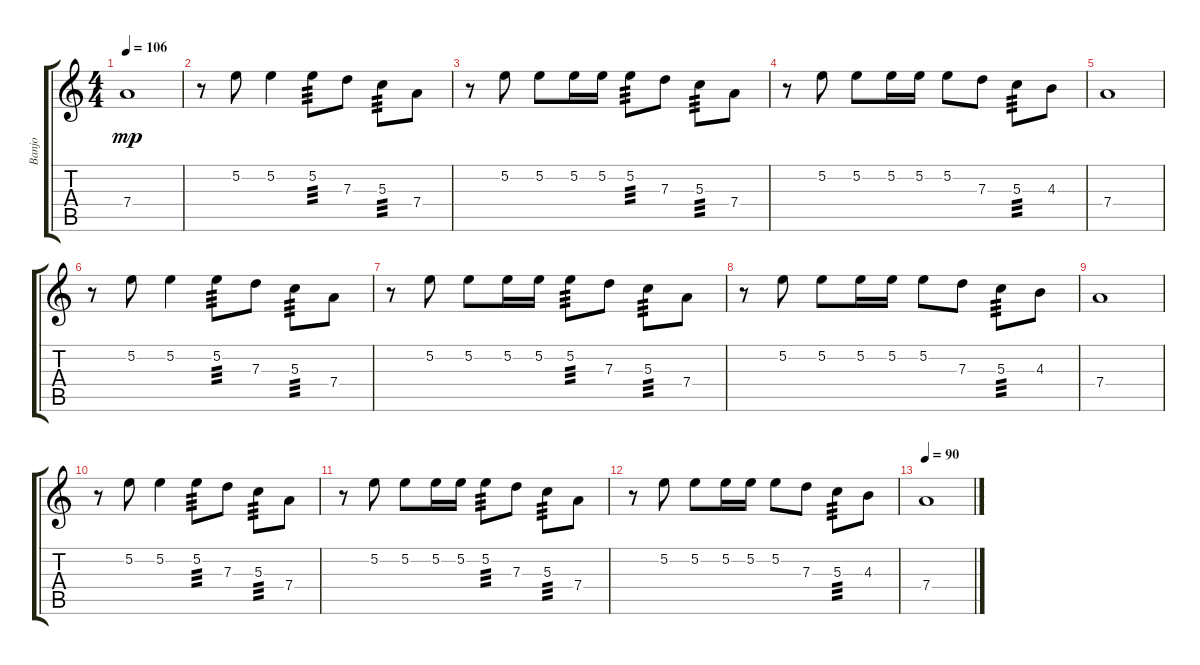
\track ("Banjo" "Banjo") {instrument banjo}
\staff {score tabs}
\tuning (E4 B3 G3 D3 A2 E2) {hide}
\displaytranspose 12
\ts (4 4)
\tempo 106
\clef g2
\ks c
7.4.1{dy mp} |
r.8 5.2.8 5.2.4 5.2.8{tp 3} 7.3.8 5.3.8{tp 3} 7.4.8 |
r.8 5.2.8 5.2.8 5.2.16 5.2.16 5.2.8{tp 3} 7.3.8 5.3.8{tp 3} 7.4.8 |
r.8 5.2.8 5.2.8 5.2.16 5.2.16 5.2.8 7.3.8 5.3.8{tp 3} 4.3.8 |
7.4.1 |
r.8 5.2.8 5.2.4 5.2.8{tp 3} 7.3.8 5.3.8{tp 3} 7.4.8 |
r.8 5.2.8 5.2.8 5.2.16 5.2.16 5.2.8{tp 3} 7.3.8 5.3.8{tp 3} 7.4.8 |
r.8 5.2.8 5.2.8 5.2.16 5.2.16 5.2.8 7.3.8 5.3.8{tp 3} 4.3.8 |
7.4.1 |
r.8 5.2.8 5.2.4 5.2.8{tp 3} 7.3.8 5.3.8{tp 3} 7.4.8 |
r.8 5.2.8 5.2.8 5.2.16 5.2.16 5.2.8{tp 3} 7.3.8 5.3.8{tp 3} 7.4.8 |
r.8 5.2.8 5.2.8 5.2.16 5.2.16 5.2.8 7.3.8 5.3.8{tp 3} 4.3.8 |
\tempo 90
7.4.1
